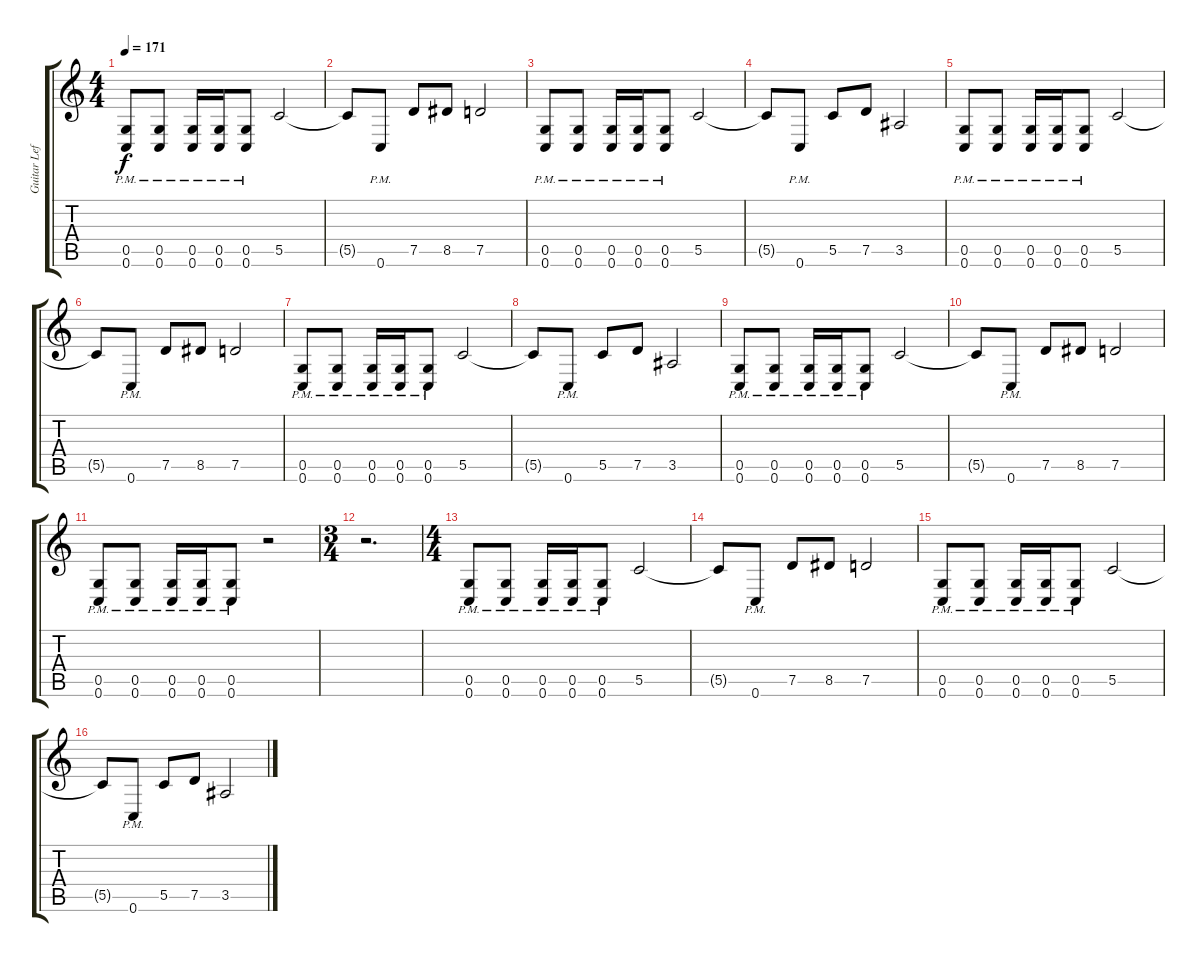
\track ("Guitar Left" "Guitar Lef") {instrument distortionguitar}
\staff {score tabs}
\tuning (D4 A3 F3 C3 G2 C2) {hide}
\ts (4 4)
\tempo 171
\clef g2
\ks c
(0.5{pm} 0.6{pm}).8{dy f instrument distortionguitar} (0.5{pm} 0.6{pm}).8 (0.5{pm} 0.6{pm}).16 (0.5{pm} 0.6{pm}).16 (0.5{pm} 0.6{pm}).8 5.5.2 |
5.5{t}.8 0.6{pm}.8 7.5.8 8.5.8 7.5.2 |
(0.5{pm} 0.6{pm}).8 (0.5{pm} 0.6{pm}).8 (0.5{pm} 0.6{pm}).16 (0.5{pm} 0.6{pm}).16 (0.5{pm} 0.6{pm}).8 5.5.2 |
5.5{t}.8 0.6{pm}.8 5.5.8 7.5.8 3.5.2 |
(0.5{pm} 0.6{pm}).8 (0.5{pm} 0.6{pm}).8 (0.5{pm} 0.6{pm}).16 (0.5{pm} 0.6{pm}).16 (0.5{pm} 0.6{pm}).8 5.5.2 |
5.5{t}.8 0.6{pm}.8 7.5.8 8.5.8 7.5.2 |
(0.5{pm} 0.6{pm}).8 (0.5{pm} 0.6{pm}).8 (0.5{pm} 0.6{pm}).16 (0.5{pm} 0.6{pm}).16 (0.5{pm} 0.6{pm}).8 5.5.2 |
5.5{t}.8 0.6{pm}.8 5.5.8 7.5.8 3.5.2 |
(0.5{pm} 0.6{pm}).8 (0.5{pm} 0.6{pm}).8 (0.5{pm} 0.6{pm}).16 (0.5{pm} 0.6{pm}).16 (0.5{pm} 0.6{pm}).8 5.5.2 |
5.5{t}.8 0.6{pm}.8 7.5.8 8.5.8 7.5.2 |
(0.5{pm} 0.6{pm}).8 (0.5{pm} 0.6{pm}).8 (0.5{pm} 0.6{pm}).16 (0.5{pm} 0.6{pm}).16 (0.5{pm} 0.6{pm}).8 r.2 |
\ts (3 4)
r.2{d} |
\ts (4 4)
(0.5{pm} 0.6{pm}).8 (0.5{pm} 0.6{pm}).8 (0.5{pm} 0.6{pm}).16 (0.5{pm} 0.6{pm}).16 (0.5{pm} 0.6{pm}).8 5.5.2 |
5.5{t}.8 0.6{pm}.8 7.5.8 8.5.8 7.5.2 |
(0.5{pm} 0.6{pm}).8 (0.5{pm} 0.6{pm}).8 (0.5{pm} 0.6{pm}).16 (0.5{pm} 0.6{pm}).16 (0.5{pm} 0.6{pm}).8 5.5.2 |
5.5{t}.8 0.6{pm}.8 5.5.8 7.5.8 3.5.2
